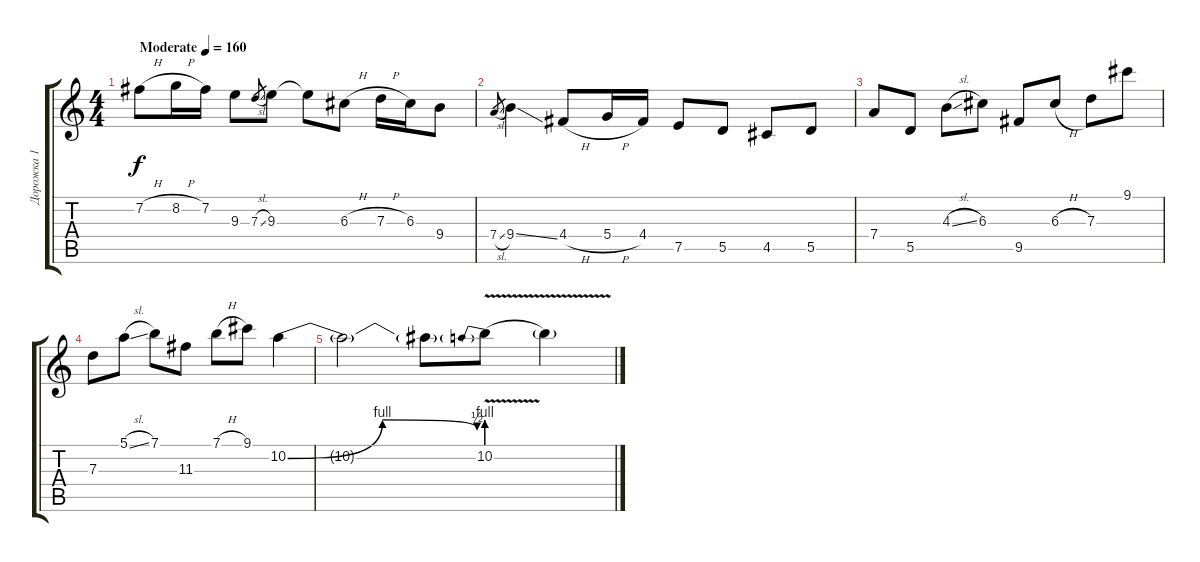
\track ("Дорожка 1" "Дорожка 1") {instrument overdrivenguitar}
\staff {score tabs}
\tuning (E4 B3 G3 D3 A2 E2) {hide}
\ts (4 4)
\tempo (160 "Moderate")
\clef g2
\ks c
7.2{h}.8{dy f instrument overdrivenguitar} 8.2{h}.16 7.2.16 9.3.8 7.3{sl}.8{gr} 9.3.8 9.3{t}.8 6.3{h}.8 7.3{h}.16 6.3.16 9.4.8 |
7.4{sl}.8{gr} 9.4{ss}.4 4.4{h}.8 5.4{h}.16 4.4.16 7.5.8 5.5.8 4.5.8 5.5.8 |
7.4.8 5.5.8 4.3{sl}.8 6.3.8 9.5.8 6.3{h}.8 7.3.8 9.1.8 |
7.3.8 5.1{sl}.8 7.1.8 11.3.8 7.1{h}.8 9.1.8 10.2{be (bendrelease 0 0 15 4 51 4 60 2)}.4 |
10.2{t}.2 10.2{t}.8 10.2{be (prebend 0 4 60 4) v}.8 10.2{t}.4
